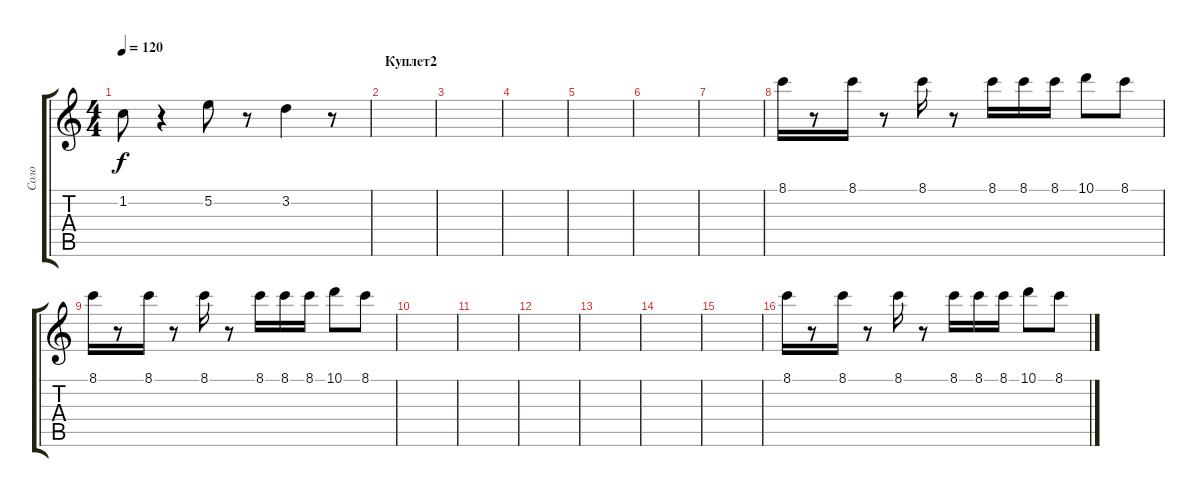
\track ("Соло" "Соло") {instrument distortionguitar}
\staff {score tabs}
\tuning (E4 B3 G3 D3 A2 E2) {hide}
\ts (4 4)
\tempo 120
\clef g2
\ks c
1.2.8{dy f} r.4 5.2.8 r.8 3.2.4 r.8 |
\section ("" "Куплет2")
|
|
|
|
|
|
8.1.16 r.8 8.1.16 r.8 8.1.16 r.8 8.1.16 8.1.16 8.1.16 10.1.8 8.1.8 |
8.1.16 r.8 8.1.16 r.8 8.1.16 r.8 8.1.16 8.1.16 8.1.16 10.1.8 8.1.8 |
|
|
|
|
|
|
8.1.16 r.8 8.1.16 r.8 8.1.16 r.8 8.1.16 8.1.16 8.1.16 10.1.8 8.1.8
